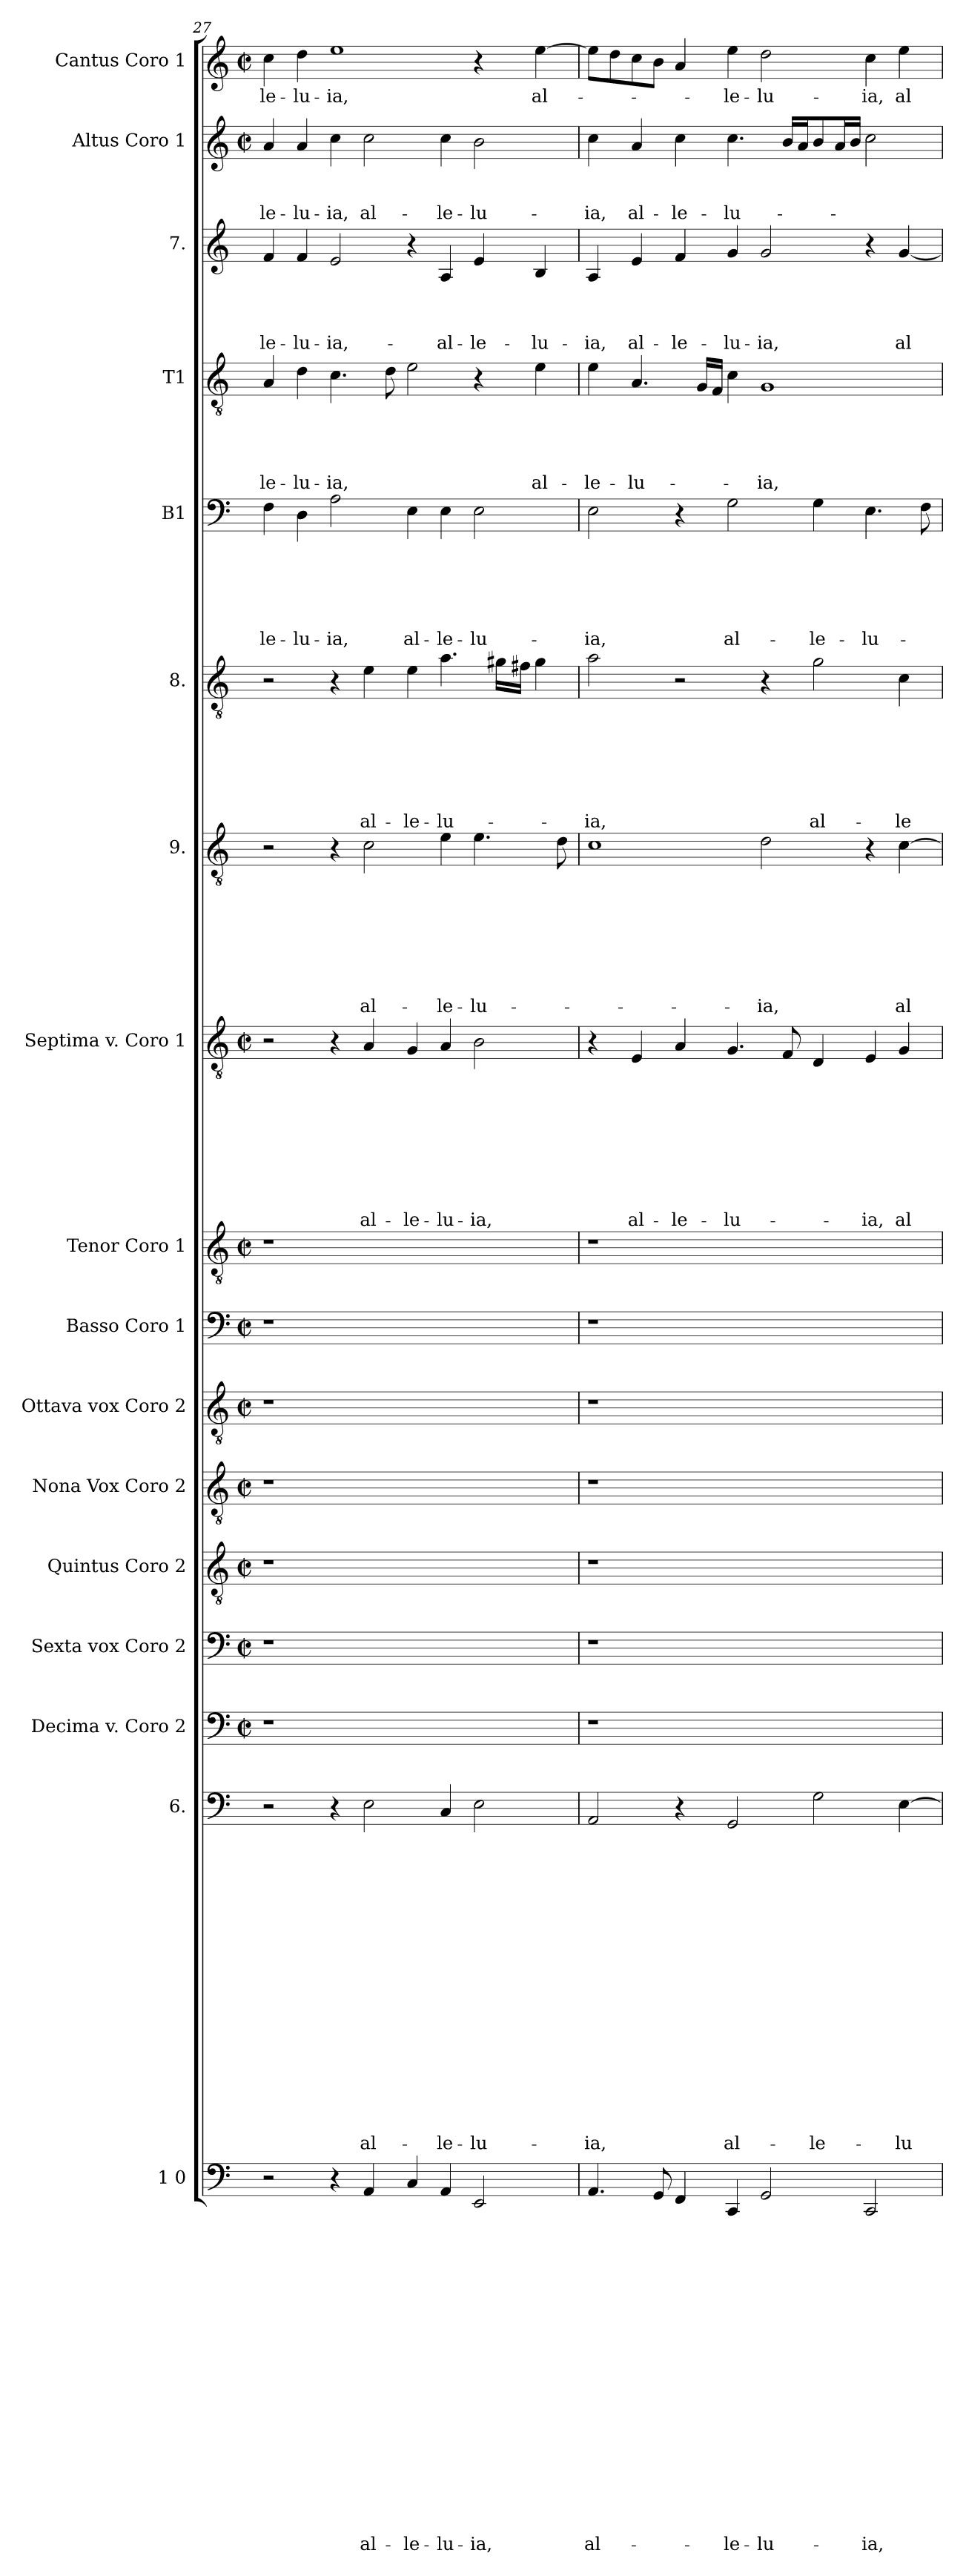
**kern	**text	**text	**text	**text	**text	**text	**text	**text	**text	**text	**text	**text	**text	**text	**text	**text	**text	**text	**text	**kern	**text	**text	**text	**text	**text	**text	**text	**text	**text	**text	**text	**text	**text	**text	**text	**text	**text	**text	**kern	**kern	**kern	**kern	**kern	**kern	**kern	**kern	**text	**text	**text	**text	**text	**text	**text	**text	**text	**kern	**text	**text	**text	**text	**text	**text	**text	**text	**kern	**text	**text	**text	**text	**text	**text	**text	**kern	**text	**text	**text	**text	**text	**text	**kern	**text	**text	**text	**text	**text	**kern	**text	**text	**text	**text	**kern	**text	**text	**text	**kern	**text
*part17	*part17	*part17	*part17	*part17	*part17	*part17	*part17	*part17	*part17	*part17	*part17	*part17	*part17	*part17	*part17	*part17	*part17	*part17	*part17	*part16	*part16	*part16	*part16	*part16	*part16	*part16	*part16	*part16	*part16	*part16	*part16	*part16	*part16	*part16	*part16	*part16	*part16	*part16	*part15	*part14	*part13	*part12	*part11	*part10	*part9	*part8	*part8	*part8	*part8	*part8	*part8	*part8	*part8	*part8	*part8	*part7	*part7	*part7	*part7	*part7	*part7	*part7	*part7	*part7	*part6	*part6	*part6	*part6	*part6	*part6	*part6	*part6	*part5	*part5	*part5	*part5	*part5	*part5	*part5	*part4	*part4	*part4	*part4	*part4	*part4	*part3	*part3	*part3	*part3	*part3	*part2	*part2	*part2	*part2	*part1	*part1
*staff17	*staff17	*staff17	*staff17	*staff17	*staff17	*staff17	*staff17	*staff17	*staff17	*staff17	*staff17	*staff17	*staff17	*staff17	*staff17	*staff17	*staff17	*staff17	*staff17	*staff16	*staff16	*staff16	*staff16	*staff16	*staff16	*staff16	*staff16	*staff16	*staff16	*staff16	*staff16	*staff16	*staff16	*staff16	*staff16	*staff16	*staff16	*staff16	*staff15	*staff14	*staff13	*staff12	*staff11	*staff10	*staff9	*staff8	*staff8	*staff8	*staff8	*staff8	*staff8	*staff8	*staff8	*staff8	*staff8	*staff7	*staff7	*staff7	*staff7	*staff7	*staff7	*staff7	*staff7	*staff7	*staff6	*staff6	*staff6	*staff6	*staff6	*staff6	*staff6	*staff6	*staff5	*staff5	*staff5	*staff5	*staff5	*staff5	*staff5	*staff4	*staff4	*staff4	*staff4	*staff4	*staff4	*staff3	*staff3	*staff3	*staff3	*staff3	*staff2	*staff2	*staff2	*staff2	*staff1	*staff1
*I"1 0	*	*	*	*	*	*	*	*	*	*	*	*	*	*	*	*	*	*	*	*I"6.	*	*	*	*	*	*	*	*	*	*	*	*	*	*	*	*	*	*	*I"Decima v. Coro 2	*I"Sexta vox Coro 2	*I"Quintus Coro 2	*I"Nona Vox Coro 2	*I"Ottava vox Coro 2	*I"Basso Coro 1	*I"Tenor Coro 1	*I"Septima v. Coro 1	*	*	*	*	*	*	*	*	*	*I"9.	*	*	*	*	*	*	*	*	*I"8.	*	*	*	*	*	*	*	*I"B1	*	*	*	*	*	*	*I"T1	*	*	*	*	*	*I"7.	*	*	*	*	*I"Altus Coro 1	*	*	*	*I"Cantus Coro 1	*
*	*	*	*	*	*	*	*	*	*	*	*	*	*	*	*	*	*	*	*	*	*	*	*	*	*	*	*	*	*	*	*	*	*	*	*	*	*	*	*	*	*	*	*	*	*	*	*	*	*	*	*	*	*	*	*	*	*	*	*	*	*	*	*	*	*	*	*	*	*	*	*	*	*I'B1	*	*	*	*	*	*	*I'T1	*	*	*	*	*	*	*	*	*	*	*I'A	*	*	*	*I'C	*
*clefF4	*	*	*	*	*	*	*	*	*	*	*	*	*	*	*	*	*	*	*	*clefF4	*	*	*	*	*	*	*	*	*	*	*	*	*	*	*	*	*	*	*clefF4	*clefF4	*clefGv2	*clefGv2	*clefGv2	*clefF4	*clefGv2	*clefGv2	*	*	*	*	*	*	*	*	*	*clefGv2	*	*	*	*	*	*	*	*	*clefGv2	*	*	*	*	*	*	*	*clefF4	*	*	*	*	*	*	*clefGv2	*	*	*	*	*	*clefG2	*	*	*	*	*clefG2	*	*	*	*clefG2	*
*k[]	*	*	*	*	*	*	*	*	*	*	*	*	*	*	*	*	*	*	*	*k[]	*	*	*	*	*	*	*	*	*	*	*	*	*	*	*	*	*	*	*k[]	*k[]	*k[]	*k[]	*k[]	*k[]	*k[]	*k[]	*	*	*	*	*	*	*	*	*	*k[]	*	*	*	*	*	*	*	*	*k[]	*	*	*	*	*	*	*	*k[]	*	*	*	*	*	*	*k[]	*	*	*	*	*	*k[]	*	*	*	*	*k[]	*	*	*	*k[]	*
*C:	*	*	*	*	*	*	*	*	*	*	*	*	*	*	*	*	*	*	*	*C:	*	*	*	*	*	*	*	*	*	*	*	*	*	*	*	*	*	*	*C:	*C:	*C:	*C:	*C:	*C:	*C:	*C:	*	*	*	*	*	*	*	*	*	*C:	*	*	*	*	*	*	*	*	*C:	*	*	*	*	*	*	*	*C:	*	*	*	*	*	*	*C:	*	*	*	*	*	*C:	*	*	*	*	*C:	*	*	*	*C:	*
*	*	*	*	*	*	*	*	*	*	*	*	*	*	*	*	*	*	*	*	*	*	*	*	*	*	*	*	*	*	*	*	*	*	*	*	*	*	*	*M2/2	*M2/2	*M2/2	*M2/2	*M2/2	*M2/2	*M2/2	*M2/2	*	*	*	*	*	*	*	*	*	*	*	*	*	*	*	*	*	*	*	*	*	*	*	*	*	*	*	*	*	*	*	*	*	*	*	*	*	*	*	*	*	*	*	*	*M2/2	*	*	*	*M2/2	*
*	*	*	*	*	*	*	*	*	*	*	*	*	*	*	*	*	*	*	*	*	*	*	*	*	*	*	*	*	*	*	*	*	*	*	*	*	*	*	*met(c|)	*met(c|)	*met(c|)	*met(c|)	*met(c|)	*met(c|)	*met(c|)	*met(c|)	*	*	*	*	*	*	*	*	*	*	*	*	*	*	*	*	*	*	*	*	*	*	*	*	*	*	*	*	*	*	*	*	*	*	*	*	*	*	*	*	*	*	*	*	*met(c|)	*	*	*	*met(c|)	*
=27	=27	=27	=27	=27	=27	=27	=27	=27	=27	=27	=27	=27	=27	=27	=27	=27	=27	=27	=27	=27	=27	=27	=27	=27	=27	=27	=27	=27	=27	=27	=27	=27	=27	=27	=27	=27	=27	=27	=27	=27	=27	=27	=27	=27	=27	=27	=27	=27	=27	=27	=27	=27	=27	=27	=27	=27	=27	=27	=27	=27	=27	=27	=27	=27	=27	=27	=27	=27	=27	=27	=27	=27	=27	=27	=27	=27	=27	=27	=27	=27	=27	=27	=27	=27	=27	=27	=27	=27	=27	=27	=27	=27	=27	=27	=27	=27
!	!	!	!	!	!	!	!	!	!	!	!	!	!	!	!	!	!	!	!	!	!	!	!	!	!	!	!	!	!	!	!	!	!	!	!	!	!	!	!	!	!	!	!	!	!	!	!	!	!	!	!	!	!	!	!	!	!	!	!	!	!	!	!	!	!	!	!	!	!	!	!	!	!	!	!	!	!	!	!LO:LY:b	!	!	!	!	!	!LO:LY:b	!	!	!	!	!LO:LY:b	!	!	!	!LO:LY:b	!	!LO:LY:b
2r	.	.	.	.	.	.	.	.	.	.	.	.	.	.	.	.	.	.	.	2r	.	.	.	.	.	.	.	.	.	.	.	.	.	.	.	.	.	.	1r	1r	1r	1r	1r	1r	1r	2r	.	.	.	.	.	.	.	.	.	2r	.	.	.	.	.	.	.	.	2r	.	.	.	.	.	.	.	4F\	.	.	.	.	.	-le-	4A/	.	.	.	.	-le-	4f/	.	.	.	-le-	4a/	.	.	-le-	4cc\	-le-
!	!	!	!	!	!	!	!	!	!	!	!	!	!	!	!	!	!	!	!	!	!	!	!	!	!	!	!	!	!	!	!	!	!	!	!	!	!	!	!	!	!	!	!	!	!	!	!	!	!	!	!	!	!	!	!	!	!	!	!	!	!	!	!	!	!	!	!	!	!	!	!	!	!	!	!	!	!	!	!LO:LY:b	!	!	!	!	!	!LO:LY:b	!	!	!	!	!LO:LY:b	!	!	!	!LO:LY:b	!	!LO:LY:b
.	.	.	.	.	.	.	.	.	.	.	.	.	.	.	.	.	.	.	.	.	.	.	.	.	.	.	.	.	.	.	.	.	.	.	.	.	.	.	.	.	.	.	.	.	.	.	.	.	.	.	.	.	.	.	.	.	.	.	.	.	.	.	.	.	.	.	.	.	.	.	.	.	4D\	.	.	.	.	.	-lu-	4d\	.	.	.	.	-lu-	4f/	.	.	.	-lu-	4a/	.	.	-lu-	4dd\	-lu-
!	!	!	!	!	!	!	!	!	!	!	!	!	!	!	!	!	!	!	!	!	!	!	!	!	!	!	!	!	!	!	!	!	!	!	!	!	!	!	!	!	!	!	!	!	!	!	!	!	!	!	!	!	!	!	!	!	!	!	!	!	!	!	!	!	!	!	!	!	!	!	!	!	!	!	!	!	!	!	!LO:LY:b	!	!	!	!	!	!LO:LY:b	!	!	!	!	!LO:LY:b	!	!	!	!LO:LY:b	!	!LO:LY:b
4r	.	.	.	.	.	.	.	.	.	.	.	.	.	.	.	.	.	.	.	4r	.	.	.	.	.	.	.	.	.	.	.	.	.	.	.	.	.	.	.	.	.	.	.	.	.	4r	.	.	.	.	.	.	.	.	.	4r	.	.	.	.	.	.	.	.	4r	.	.	.	.	.	.	.	2A\	.	.	.	.	.	-ia,	4.c\	.	.	.	.	-ia,	2e/	.	.	.	-ia,-	4cc\	.	.	-ia,	1ee	-ia,
!	!	!	!	!	!	!	!	!	!	!	!	!	!	!	!	!	!	!	!LO:LY:b	!	!	!	!	!	!	!	!	!	!	!	!	!	!	!	!	!	!	!LO:LY:b	!	!	!	!	!	!	!	!	!	!	!	!	!	!	!	!	!LO:LY:b	!	!	!	!	!	!	!	!	!LO:LY:b	!	!	!	!	!	!	!	!LO:LY:b	!	!	!	!	!	!	!	!	!	!	!	!	!	!	!	!	!	!	!	!	!	!LO:LY:b	!	!
4AA/	.	.	.	.	.	.	.	.	.	.	.	.	.	.	.	.	.	.	al-	2E\	.	.	.	.	.	.	.	.	.	.	.	.	.	.	.	.	.	al-	.	.	.	.	.	.	.	4A/	.	.	.	.	.	.	.	.	al-	2c\	.	.	.	.	.	.	.	al-	4e\	.	.	.	.	.	.	al-	.	.	.	.	.	.	.	.	.	.	.	.	.	.	.	.	.	.	2cc\	.	.	al-	.	.
.	.	.	.	.	.	.	.	.	.	.	.	.	.	.	.	.	.	.	.	.	.	.	.	.	.	.	.	.	.	.	.	.	.	.	.	.	.	.	.	.	.	.	.	.	.	.	.	.	.	.	.	.	.	.	.	.	.	.	.	.	.	.	.	.	.	.	.	.	.	.	.	.	.	.	.	.	.	.	.	8d\	.	.	.	.	.	.	.	.	.	.	.	.	.	.	.	.
!	!	!	!	!	!	!	!	!	!	!	!	!	!	!	!	!	!	!	!LO:LY:b	!	!	!	!	!	!	!	!	!	!	!	!	!	!	!	!	!	!	!	!	!	!	!	!	!	!	!	!	!	!	!	!	!	!	!	!LO:LY:b	!	!	!	!	!	!	!	!	!	!	!	!	!	!	!	!	!LO:LY:b	!	!	!	!	!	!	!LO:LY:b	!	!	!	!	!	!	!	!	!	!	!	!	!	!	!	!	!
4C/	.	.	.	.	.	.	.	.	.	.	.	.	.	.	.	.	.	.	-le-	.	.	.	.	.	.	.	.	.	.	.	.	.	.	.	.	.	.	.	1ryy	1ryy	1ryy	1ryy	1ryy	1ryy	1ryy	4G/	.	.	.	.	.	.	.	.	-le-	.	.	.	.	.	.	.	.	.	4e\	.	.	.	.	.	.	-le-	4E\	.	.	.	.	.	al-	2e\	.	.	.	.	.	4r	.	.	.	.	.	.	.	.	.	.
!	!	!	!	!	!	!	!	!	!	!	!	!	!	!	!	!	!	!	!LO:LY:b	!	!	!	!	!	!	!	!	!	!	!	!	!	!	!	!	!	!	!LO:LY:b	!	!	!	!	!	!	!	!	!	!	!	!	!	!	!	!	!LO:LY:b	!	!	!	!	!	!	!	!	!LO:LY:b	!	!	!	!	!	!	!	!LO:LY:b	!	!	!	!	!	!	!LO:LY:b	!	!	!	!	!	!	!	!	!	!	!LO:LY:b	!	!	!	!LO:LY:b	!	!
4AA/	.	.	.	.	.	.	.	.	.	.	.	.	.	.	.	.	.	.	-lu-	4C/	.	.	.	.	.	.	.	.	.	.	.	.	.	.	.	.	.	-le-	.	.	.	.	.	.	.	4A/	.	.	.	.	.	.	.	.	-lu-	4e\	.	.	.	.	.	.	.	-le-	4.a\	.	.	.	.	.	.	-lu-	4E\	.	.	.	.	.	-le-	.	.	.	.	.	.	4A/	.	.	.	-al-	4cc\	.	.	-le-	.	.
!	!	!	!	!	!	!	!	!	!	!	!	!	!	!	!	!	!	!	!LO:LY:b	!	!	!	!	!	!	!	!	!	!	!	!	!	!	!	!	!	!	!LO:LY:b	!	!	!	!	!	!	!	!	!	!	!	!	!	!	!	!	!LO:LY:b	!	!	!	!	!	!	!	!	!LO:LY:b	!	!	!	!	!	!	!	!	!	!	!	!	!	!	!LO:LY:b	!	!	!	!	!	!	!	!	!	!	!LO:LY:b	!	!	!	!LO:LY:b	!	!
2EE/	.	.	.	.	.	.	.	.	.	.	.	.	.	.	.	.	.	.	-ia,	2E\	.	.	.	.	.	.	.	.	.	.	.	.	.	.	.	.	.	-lu-	.	.	.	.	.	.	.	2B\	.	.	.	.	.	.	.	.	-ia,	4.e\	.	.	.	.	.	.	.	-lu-	.	.	.	.	.	.	.	.	2E\	.	.	.	.	.	-lu-	4r	.	.	.	.	.	4e/	.	.	.	-le-	2b\	.	.	-lu-	4r	.
.	.	.	.	.	.	.	.	.	.	.	.	.	.	.	.	.	.	.	.	.	.	.	.	.	.	.	.	.	.	.	.	.	.	.	.	.	.	.	.	.	.	.	.	.	.	.	.	.	.	.	.	.	.	.	.	.	.	.	.	.	.	.	.	.	16g#X\LL	.	.	.	.	.	.	.	.	.	.	.	.	.	.	.	.	.	.	.	.	.	.	.	.	.	.	.	.	.	.	.
.	.	.	.	.	.	.	.	.	.	.	.	.	.	.	.	.	.	.	.	.	.	.	.	.	.	.	.	.	.	.	.	.	.	.	.	.	.	.	.	.	.	.	.	.	.	.	.	.	.	.	.	.	.	.	.	.	.	.	.	.	.	.	.	.	16f#X\JJ	.	.	.	.	.	.	.	.	.	.	.	.	.	.	.	.	.	.	.	.	.	.	.	.	.	.	.	.	.	.	.
!	!	!	!	!	!	!	!	!	!	!	!	!	!	!	!	!	!	!	!	!	!	!	!	!	!	!	!	!	!	!	!	!	!	!	!	!	!	!	!	!	!	!	!	!	!	!	!	!	!	!	!	!	!	!	!	!	!	!	!	!	!	!	!	!	!	!	!	!	!	!	!	!	!	!	!	!	!	!	!	!	!	!	!	!	!LO:LY:b	!	!	!	!	!LO:LY:b	!	!	!	!	!	!LO:LY:b
.	.	.	.	.	.	.	.	.	.	.	.	.	.	.	.	.	.	.	.	.	.	.	.	.	.	.	.	.	.	.	.	.	.	.	.	.	.	.	.	.	.	.	.	.	.	.	.	.	.	.	.	.	.	.	.	.	.	.	.	.	.	.	.	.	4g#\	.	.	.	.	.	.	.	.	.	.	.	.	.	.	4e\	.	.	.	.	al-	4B/	.	.	.	-lu-	.	.	.	.	[>4ee\	al-
.	.	.	.	.	.	.	.	.	.	.	.	.	.	.	.	.	.	.	.	.	.	.	.	.	.	.	.	.	.	.	.	.	.	.	.	.	.	.	.	.	.	.	.	.	.	.	.	.	.	.	.	.	.	.	.	8d\	.	.	.	.	.	.	.	.	.	.	.	.	.	.	.	.	.	.	.	.	.	.	.	.	.	.	.	.	.	.	.	.	.	.	.	.	.	.	.	.
!!LO:PB:g=z
=28	=28	=28	=28	=28	=28	=28	=28	=28	=28	=28	=28	=28	=28	=28	=28	=28	=28	=28	=28	=28	=28	=28	=28	=28	=28	=28	=28	=28	=28	=28	=28	=28	=28	=28	=28	=28	=28	=28	=28	=28	=28	=28	=28	=28	=28	=28	=28	=28	=28	=28	=28	=28	=28	=28	=28	=28	=28	=28	=28	=28	=28	=28	=28	=28	=28	=28	=28	=28	=28	=28	=28	=28	=28	=28	=28	=28	=28	=28	=28	=28	=28	=28	=28	=28	=28	=28	=28	=28	=28	=28	=28	=28	=28	=28	=28	=28
!	!	!	!	!	!	!	!	!	!	!	!	!	!	!	!	!	!	!	!LO:LY:b	!	!	!	!	!	!	!	!	!	!	!	!	!	!	!	!	!	!	!LO:LY:b	!	!	!	!	!	!	!	!	!	!	!	!	!	!	!	!	!	!	!	!	!	!	!	!	!	!	!	!	!	!	!	!	!	!LO:LY:b	!	!	!	!	!	!	!LO:LY:b	!	!	!	!	!	!LO:LY:b	!	!	!	!	!LO:LY:b	!	!	!	!LO:LY:b	!	!
4.AA/	.	.	.	.	.	.	.	.	.	.	.	.	.	.	.	.	.	.	al-	2AA/	.	.	.	.	.	.	.	.	.	.	.	.	.	.	.	.	.	-ia,	1r	1r	1r	1r	1r	1r	1r	4r	.	.	.	.	.	.	.	.	.	1c	.	.	.	.	.	.	.	.	2a\	.	.	.	.	.	.	-ia,	2E\	.	.	.	.	.	-ia,	4e\	.	.	.	.	-le-	4A/	.	.	.	-ia,	4cc\	.	.	-ia,	8ee\L]	.
.	.	.	.	.	.	.	.	.	.	.	.	.	.	.	.	.	.	.	.	.	.	.	.	.	.	.	.	.	.	.	.	.	.	.	.	.	.	.	.	.	.	.	.	.	.	.	.	.	.	.	.	.	.	.	.	.	.	.	.	.	.	.	.	.	.	.	.	.	.	.	.	.	.	.	.	.	.	.	.	.	.	.	.	.	.	.	.	.	.	.	.	.	.	.	8dd\	.
!	!	!	!	!	!	!	!	!	!	!	!	!	!	!	!	!	!	!	!	!	!	!	!	!	!	!	!	!	!	!	!	!	!	!	!	!	!	!	!	!	!	!	!	!	!	!	!	!	!	!	!	!	!	!	!LO:LY:b	!	!	!	!	!	!	!	!	!	!	!	!	!	!	!	!	!	!	!	!	!	!	!	!	!	!	!	!	!	!LO:LY:b	!	!	!	!	!LO:LY:b	!	!	!	!LO:LY:b	!	!
.	.	.	.	.	.	.	.	.	.	.	.	.	.	.	.	.	.	.	.	.	.	.	.	.	.	.	.	.	.	.	.	.	.	.	.	.	.	.	.	.	.	.	.	.	.	4E/	.	.	.	.	.	.	.	.	al-	.	.	.	.	.	.	.	.	.	.	.	.	.	.	.	.	.	.	.	.	.	.	.	.	4.A/	.	.	.	.	-lu-	4e/	.	.	.	al-	4a/	.	.	al-	8cc\	.
8GG/	.	.	.	.	.	.	.	.	.	.	.	.	.	.	.	.	.	.	.	.	.	.	.	.	.	.	.	.	.	.	.	.	.	.	.	.	.	.	.	.	.	.	.	.	.	.	.	.	.	.	.	.	.	.	.	.	.	.	.	.	.	.	.	.	.	.	.	.	.	.	.	.	.	.	.	.	.	.	.	.	.	.	.	.	.	.	.	.	.	.	.	.	.	.	8b\J	.
!	!	!	!	!	!	!	!	!	!	!	!	!	!	!	!	!	!	!	!	!	!	!	!	!	!	!	!	!	!	!	!	!	!	!	!	!	!	!	!	!	!	!	!	!	!	!	!	!	!	!	!	!	!	!	!LO:LY:b	!	!	!	!	!	!	!	!	!	!	!	!	!	!	!	!	!	!	!	!	!	!	!	!	!	!	!	!	!	!	!	!	!	!	!LO:LY:b	!	!	!	!LO:LY:b	!	!
4FF/	.	.	.	.	.	.	.	.	.	.	.	.	.	.	.	.	.	.	.	4r	.	.	.	.	.	.	.	.	.	.	.	.	.	.	.	.	.	.	.	.	.	.	.	.	.	4A/	.	.	.	.	.	.	.	.	-le-	.	.	.	.	.	.	.	.	.	2r	.	.	.	.	.	.	.	4r	.	.	.	.	.	.	.	.	.	.	.	.	4f/	.	.	.	-le-	4cc\	.	.	-le-	4a/	.
.	.	.	.	.	.	.	.	.	.	.	.	.	.	.	.	.	.	.	.	.	.	.	.	.	.	.	.	.	.	.	.	.	.	.	.	.	.	.	.	.	.	.	.	.	.	.	.	.	.	.	.	.	.	.	.	.	.	.	.	.	.	.	.	.	.	.	.	.	.	.	.	.	.	.	.	.	.	.	.	16G/LL	.	.	.	.	.	.	.	.	.	.	.	.	.	.	.	.
.	.	.	.	.	.	.	.	.	.	.	.	.	.	.	.	.	.	.	.	.	.	.	.	.	.	.	.	.	.	.	.	.	.	.	.	.	.	.	.	.	.	.	.	.	.	.	.	.	.	.	.	.	.	.	.	.	.	.	.	.	.	.	.	.	.	.	.	.	.	.	.	.	.	.	.	.	.	.	.	16F/JJ	.	.	.	.	.	.	.	.	.	.	.	.	.	.	.	.
!	!	!	!	!	!	!	!	!	!	!	!	!	!	!	!	!	!	!	!LO:LY:b	!	!	!	!	!	!	!	!	!	!	!	!	!	!	!	!	!	!	!LO:LY:b	!	!	!	!	!	!	!	!	!	!	!	!	!	!	!	!	!LO:LY:b	!	!	!	!	!	!	!	!	!	!	!	!	!	!	!	!	!	!	!	!	!	!	!	!LO:LY:b	!	!	!	!	!	!	!	!	!	!	!LO:LY:b	!	!	!	!LO:LY:b	!	!LO:LY:b
4CC/	.	.	.	.	.	.	.	.	.	.	.	.	.	.	.	.	.	.	-le-	2GG/	.	.	.	.	.	.	.	.	.	.	.	.	.	.	.	.	.	al-	.	.	.	.	.	.	.	4.G/	.	.	.	.	.	.	.	.	-lu-	.	.	.	.	.	.	.	.	.	.	.	.	.	.	.	.	.	2G\	.	.	.	.	.	al-	4c\	.	.	.	.	.	4g/	.	.	.	-lu-	4.cc\	.	.	-lu-	4ee\	-le-
!	!	!	!	!	!	!	!	!	!	!	!	!	!	!	!	!	!	!	!LO:LY:b:rj	!	!	!	!	!	!	!	!	!	!	!	!	!	!	!	!	!	!	!	!	!	!	!	!	!	!	!	!	!	!	!	!	!	!	!	!	!	!	!	!	!	!	!	!	!LO:LY:b	!	!	!	!	!	!	!	!	!	!	!	!	!	!	!	!	!	!	!	!	!LO:LY:b	!	!	!	!	!LO:LY:b:rj	!	!	!	!	!	!LO:LY:b:rj
2GG/	.	.	.	.	.	.	.	.	.	.	.	.	.	.	.	.	.	.	-lu-	.	.	.	.	.	.	.	.	.	.	.	.	.	.	.	.	.	.	.	1ryy	1ryy	1ryy	1ryy	1ryy	1ryy	1ryy	.	.	.	.	.	.	.	.	.	.	2d\	.	.	.	.	.	.	.	-ia,	4r	.	.	.	.	.	.	.	.	.	.	.	.	.	.	1G	.	.	.	.	-ia,	2g/	.	.	.	-ia,	.	.	.	.	2dd\	-lu-
.	.	.	.	.	.	.	.	.	.	.	.	.	.	.	.	.	.	.	.	.	.	.	.	.	.	.	.	.	.	.	.	.	.	.	.	.	.	.	.	.	.	.	.	.	.	8F/	.	.	.	.	.	.	.	.	.	.	.	.	.	.	.	.	.	.	.	.	.	.	.	.	.	.	.	.	.	.	.	.	.	.	.	.	.	.	.	.	.	.	.	.	16b/LL	.	.	.	.	.
.	.	.	.	.	.	.	.	.	.	.	.	.	.	.	.	.	.	.	.	.	.	.	.	.	.	.	.	.	.	.	.	.	.	.	.	.	.	.	.	.	.	.	.	.	.	.	.	.	.	.	.	.	.	.	.	.	.	.	.	.	.	.	.	.	.	.	.	.	.	.	.	.	.	.	.	.	.	.	.	.	.	.	.	.	.	.	.	.	.	.	16a/J	.	.	.	.	.
!	!	!	!	!	!	!	!	!	!	!	!	!	!	!	!	!	!	!	!	!	!	!	!	!	!	!	!	!	!	!	!	!	!	!	!	!	!	!LO:LY:b	!	!	!	!	!	!	!	!	!	!	!	!	!	!	!	!	!	!	!	!	!	!	!	!	!	!	!	!	!	!	!	!	!	!LO:LY:b	!	!	!	!	!	!	!LO:LY:b	!	!	!	!	!	!	!	!	!	!	!	!	!	!	!	!	!
.	.	.	.	.	.	.	.	.	.	.	.	.	.	.	.	.	.	.	.	2G\	.	.	.	.	.	.	.	.	.	.	.	.	.	.	.	.	.	-le-	.	.	.	.	.	.	.	4D/	.	.	.	.	.	.	.	.	.	.	.	.	.	.	.	.	.	.	2g\	.	.	.	.	.	.	al-	4G\	.	.	.	.	.	-le-	.	.	.	.	.	.	.	.	.	.	.	8b/	.	.	.	.	.
.	.	.	.	.	.	.	.	.	.	.	.	.	.	.	.	.	.	.	.	.	.	.	.	.	.	.	.	.	.	.	.	.	.	.	.	.	.	.	.	.	.	.	.	.	.	.	.	.	.	.	.	.	.	.	.	.	.	.	.	.	.	.	.	.	.	.	.	.	.	.	.	.	.	.	.	.	.	.	.	.	.	.	.	.	.	.	.	.	.	.	16a/L	.	.	.	.	.
.	.	.	.	.	.	.	.	.	.	.	.	.	.	.	.	.	.	.	.	.	.	.	.	.	.	.	.	.	.	.	.	.	.	.	.	.	.	.	.	.	.	.	.	.	.	.	.	.	.	.	.	.	.	.	.	.	.	.	.	.	.	.	.	.	.	.	.	.	.	.	.	.	.	.	.	.	.	.	.	.	.	.	.	.	.	.	.	.	.	.	16b/JJ	.	.	.	.	.
!	!	!	!	!	!	!	!	!	!	!	!	!	!	!	!	!	!	!	!LO:LY:b	!	!	!	!	!	!	!	!	!	!	!	!	!	!	!	!	!	!	!	!	!	!	!	!	!	!	!	!	!	!	!	!	!	!	!	!LO:LY:b	!	!	!	!	!	!	!	!	!	!	!	!	!	!	!	!	!	!	!	!	!	!	!	!LO:LY:b	!	!	!	!	!	!	!	!	!	!	!	!	!	!	!	!	!LO:LY:b
2CC/	.	.	.	.	.	.	.	.	.	.	.	.	.	.	.	.	.	.	-ia,	.	.	.	.	.	.	.	.	.	.	.	.	.	.	.	.	.	.	.	.	.	.	.	.	.	.	4E/	.	.	.	.	.	.	.	.	-ia,	4r	.	.	.	.	.	.	.	.	.	.	.	.	.	.	.	.	4.E\	.	.	.	.	.	-lu-	.	.	.	.	.	.	4r	.	.	.	.	[>2cc\	.	.	.	4cc\	-ia,
!	!	!	!	!	!	!	!	!	!	!	!	!	!	!	!	!	!	!	!	!	!	!	!	!	!	!	!	!	!	!	!	!	!	!	!	!	!	!LO:LY:b	!	!	!	!	!	!	!	!	!	!	!	!	!	!	!	!	!LO:LY:b	!	!	!	!	!	!	!	!	!LO:LY:b	!	!	!	!	!	!	!	!LO:LY:b	!	!	!	!	!	!	!	!	!	!	!	!	!	!	!	!	!	!LO:LY:b	!	!	!	!	!	!LO:LY:b
.	.	.	.	.	.	.	.	.	.	.	.	.	.	.	.	.	.	.	.	[>4E\	.	.	.	.	.	.	.	.	.	.	.	.	.	.	.	.	.	-lu-	.	.	.	.	.	.	.	4G/	.	.	.	.	.	.	.	.	al-	[>4c\	.	.	.	.	.	.	.	al-	4c\	.	.	.	.	.	.	-le-	.	.	.	.	.	.	.	.	.	.	.	.	.	[<4g/	.	.	.	al-	.	.	.	.	[>4ee\	al-
.	.	.	.	.	.	.	.	.	.	.	.	.	.	.	.	.	.	.	.	.	.	.	.	.	.	.	.	.	.	.	.	.	.	.	.	.	.	.	.	.	.	.	.	.	.	.	.	.	.	.	.	.	.	.	.	.	.	.	.	.	.	.	.	.	.	.	.	.	.	.	.	.	8F\	.	.	.	.	.	.	.	.	.	.	.	.	.	.	.	.	.	.	.	.	.	.	.
=	=	=	=	=	=	=	=	=	=	=	=	=	=	=	=	=	=	=	=	=	=	=	=	=	=	=	=	=	=	=	=	=	=	=	=	=	=	=	=	=	=	=	=	=	=	=	=	=	=	=	=	=	=	=	=	=	=	=	=	=	=	=	=	=	=	=	=	=	=	=	=	=	=	=	=	=	=	=	=	=	=	=	=	=	=	=	=	=	=	=	=	=	=	=	=	=
*-	*-	*-	*-	*-	*-	*-	*-	*-	*-	*-	*-	*-	*-	*-	*-	*-	*-	*-	*-	*-	*-	*-	*-	*-	*-	*-	*-	*-	*-	*-	*-	*-	*-	*-	*-	*-	*-	*-	*-	*-	*-	*-	*-	*-	*-	*-	*-	*-	*-	*-	*-	*-	*-	*-	*-	*-	*-	*-	*-	*-	*-	*-	*-	*-	*-	*-	*-	*-	*-	*-	*-	*-	*-	*-	*-	*-	*-	*-	*-	*-	*-	*-	*-	*-	*-	*-	*-	*-	*-	*-	*-	*-	*-	*-	*-	*-
